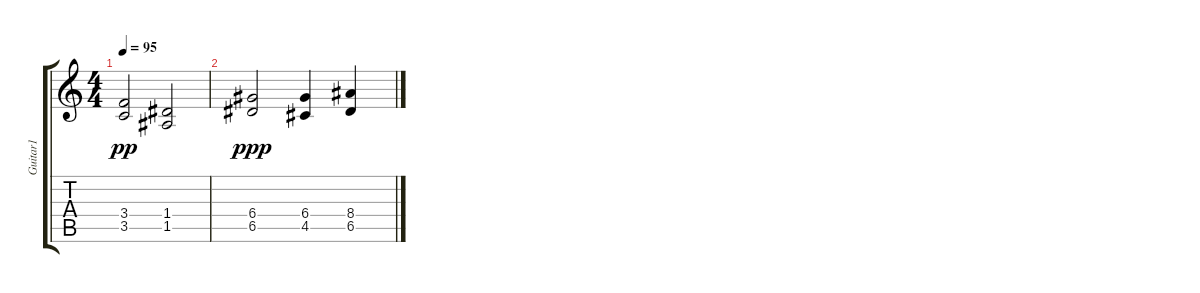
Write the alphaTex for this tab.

\track ("Guitar1" "Guitar1") {instrument distortionguitar}
\staff {score tabs}
\tuning (E4 B3 G3 D3 A2 E2) {hide}
\ts (4 4)
\tempo 95
\clef g2
\ks c
(3.4 3.5).2{dy pp} (1.4 1.5).2 |
(6.4 6.5).2{dy ppp} (6.4 4.5).4 (8.4 6.5).4
